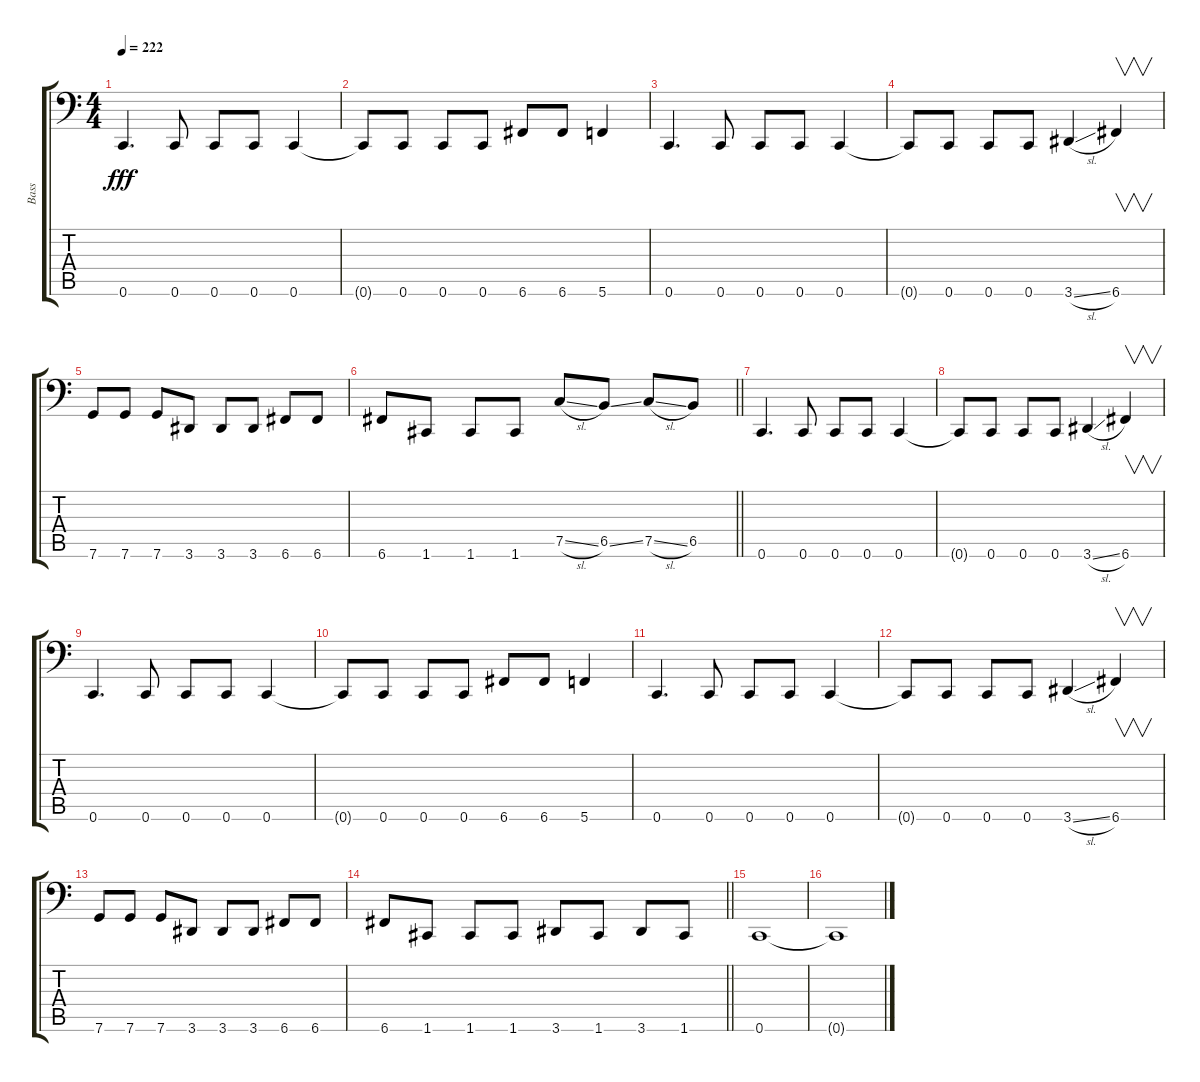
\track ("Bass" "Bass") {instrument electricbasspick}
\staff {score tabs}
\tuning (C3 G2 Eb2 Bb1 F1 C1) {hide}
\ts (4 4)
\tempo 222
\clef f4
\ks c
0.6.4{d dy fff} 0.6.8 0.6.8 0.6.8 0.6.4 |
0.6{t}.8 0.6.8 0.6.8 0.6.8 6.6.8 6.6.8 5.6.4 |
0.6.4{d} 0.6.8 0.6.8 0.6.8 0.6.4 |
0.6{t}.8 0.6.8 0.6.8 0.6.8 3.6{sl}.4 6.6.4{v} |
7.6.8 7.6.8 7.6.8 3.6.8 3.6.8 3.6.8 6.6.8 6.6.8 |
\barLineRight lightlight
6.6.8 1.6.8 1.6.8 1.6.8 7.5{sl}.8 6.5{ss}.8 7.5{sl}.8 6.5.8 |
0.6.4{d} 0.6.8 0.6.8 0.6.8 0.6.4 |
0.6{t}.8 0.6.8 0.6.8 0.6.8 3.6{sl}.4 6.6.4{v} |
0.6.4{d} 0.6.8 0.6.8 0.6.8 0.6.4 |
0.6{t}.8 0.6.8 0.6.8 0.6.8 6.6.8 6.6.8 5.6.4 |
0.6.4{d} 0.6.8 0.6.8 0.6.8 0.6.4 |
0.6{t}.8 0.6.8 0.6.8 0.6.8 3.6{sl}.4 6.6.4{v} |
7.6.8 7.6.8 7.6.8 3.6.8 3.6.8 3.6.8 6.6.8 6.6.8 |
\barLineRight lightlight
6.6.8 1.6.8 1.6.8 1.6.8 3.6.8 1.6.8 3.6.8 1.6.8 |
0.6.1 |
0.6{t}.1
